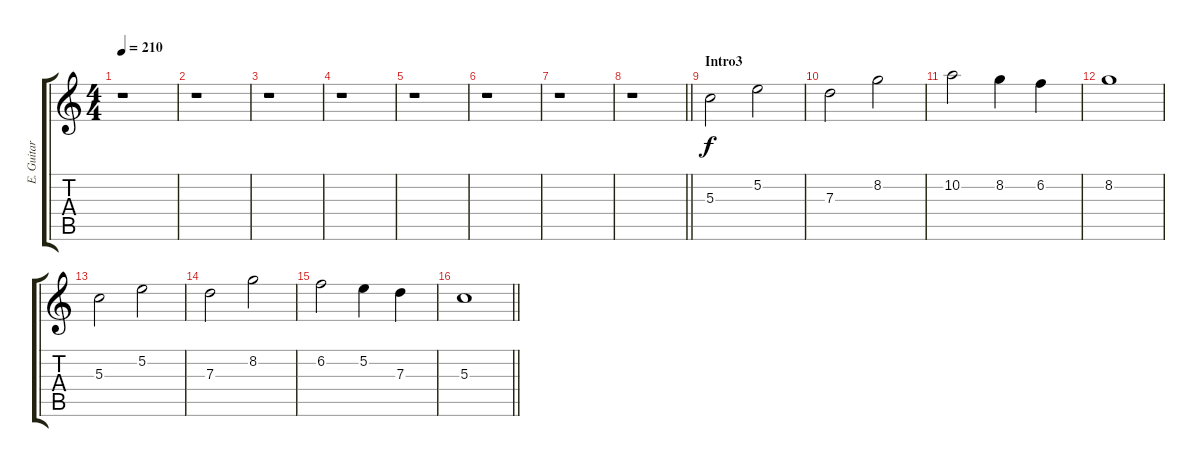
\track ("E. Guitar IV" "E. Guitar ") {instrument overdrivenguitar}
\staff {score tabs}
\tuning (E4 B3 G3 D3 A2 E2) {hide}
\ts (4 4)
\tempo 210
\clef g2
\ks c
r.1{dy f} |
r.1 |
r.1 |
r.1 |
r.1 |
r.1 |
r.1 |
\barLineRight lightlight
r.1 |
\section ("" "Intro3")
5.3.2 5.2.2 |
7.3.2 8.2.2 |
10.2.2 8.2.4 6.2.4 |
8.2.1 |
5.3.2 5.2.2 |
7.3.2 8.2.2 |
6.2.2 5.2.4 7.3.4 |
\barLineRight lightlight
5.3.1
